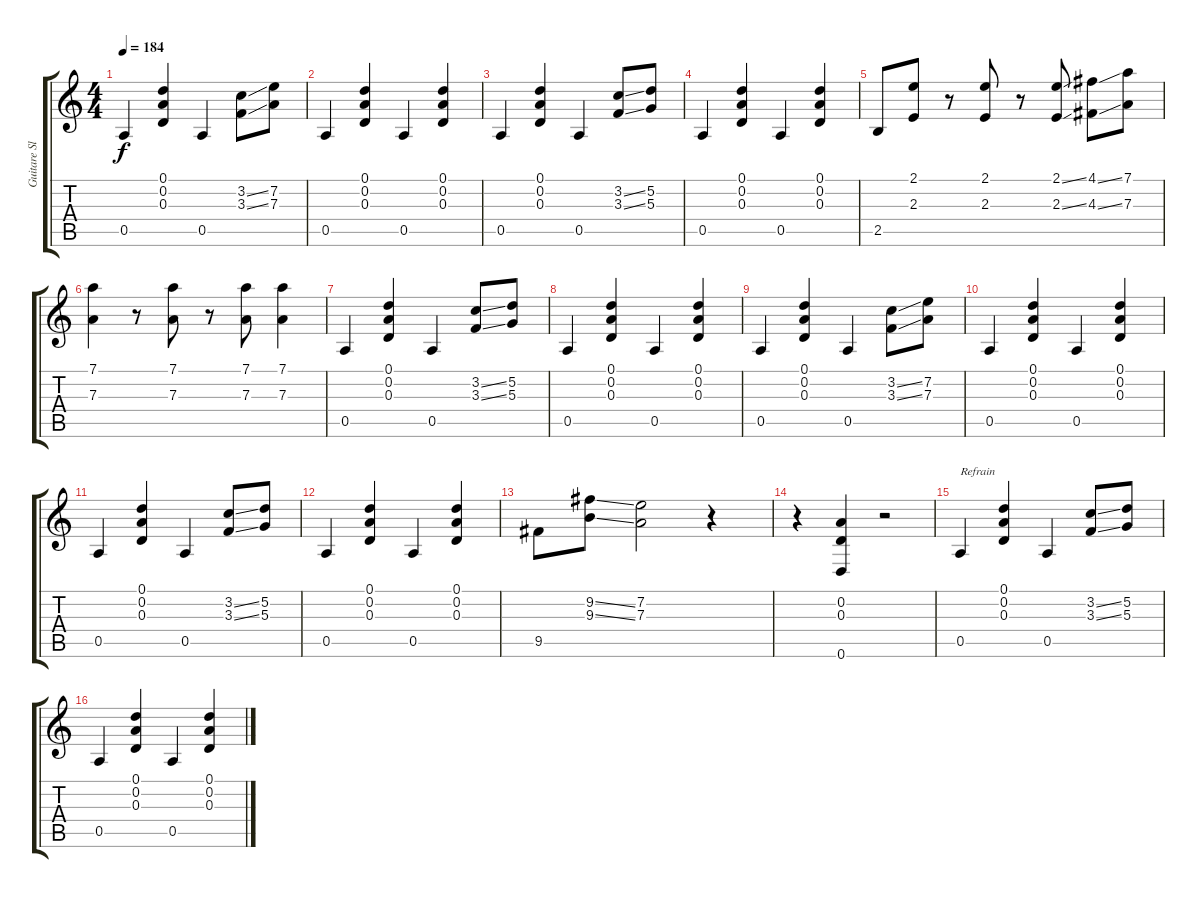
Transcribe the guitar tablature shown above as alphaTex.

\track ("Guitare Slide" "Guitare Sl") {instrument electricguitarjazz}
\staff {score tabs}
\tuning (D4 A3 D3 D3 A2 D2) {hide}
\ts (4 4)
\tempo 184
\clef g2
\ks c
0.5.4{dy f} (0.1 0.2 0.3).4 0.5.4 (3.2{ss} 3.3{ss}).8 (7.2 7.3).8 |
0.5.4 (0.1 0.2 0.3).4 0.5.4 (0.1 0.2 0.3).4 |
0.5.4 (0.1 0.2 0.3).4 0.5.4 (3.2{ss} 3.3{ss}).8 (5.2 5.3).8 |
0.5.4 (0.1 0.2 0.3).4 0.5.4 (0.1 0.2 0.3).4 |
2.5.8 (2.1 2.3).8 r.8 (2.1 2.3).8 r.8 (2.1{ss} 2.3{ss}).8 (4.1{ss} 4.3{ss}).8 (7.1 7.3).8 |
(7.1 7.3).4 r.8 (7.1 7.3).8 r.8 (7.1 7.3).8 (7.1 7.3).4 |
0.5.4 (0.1 0.2 0.3).4 0.5.4 (3.2{ss} 3.3{ss}).8 (5.2 5.3).8 |
0.5.4 (0.1 0.2 0.3).4 0.5.4 (0.1 0.2 0.3).4 |
0.5.4 (0.1 0.2 0.3).4 0.5.4 (3.2{ss} 3.3{ss}).8 (7.2 7.3).8 |
0.5.4 (0.1 0.2 0.3).4 0.5.4 (0.1 0.2 0.3).4 |
0.5.4 (0.1 0.2 0.3).4 0.5.4 (3.2{ss} 3.3{ss}).8 (5.2 5.3).8 |
0.5.4 (0.1 0.2 0.3).4 0.5.4 (0.1 0.2 0.3).4 |
9.5.8 (9.2{ss} 9.3{ss}).8 (7.2 7.3).2 r.4 |
r.4 (0.2 0.3 0.6).4 r.2 |
0.5.4{txt "Refrain"} (0.1 0.2 0.3).4 0.5.4 (3.2{ss} 3.3{ss}).8 (5.2 5.3).8 |
0.5.4 (0.1 0.2 0.3).4 0.5.4 (0.1 0.2 0.3).4
